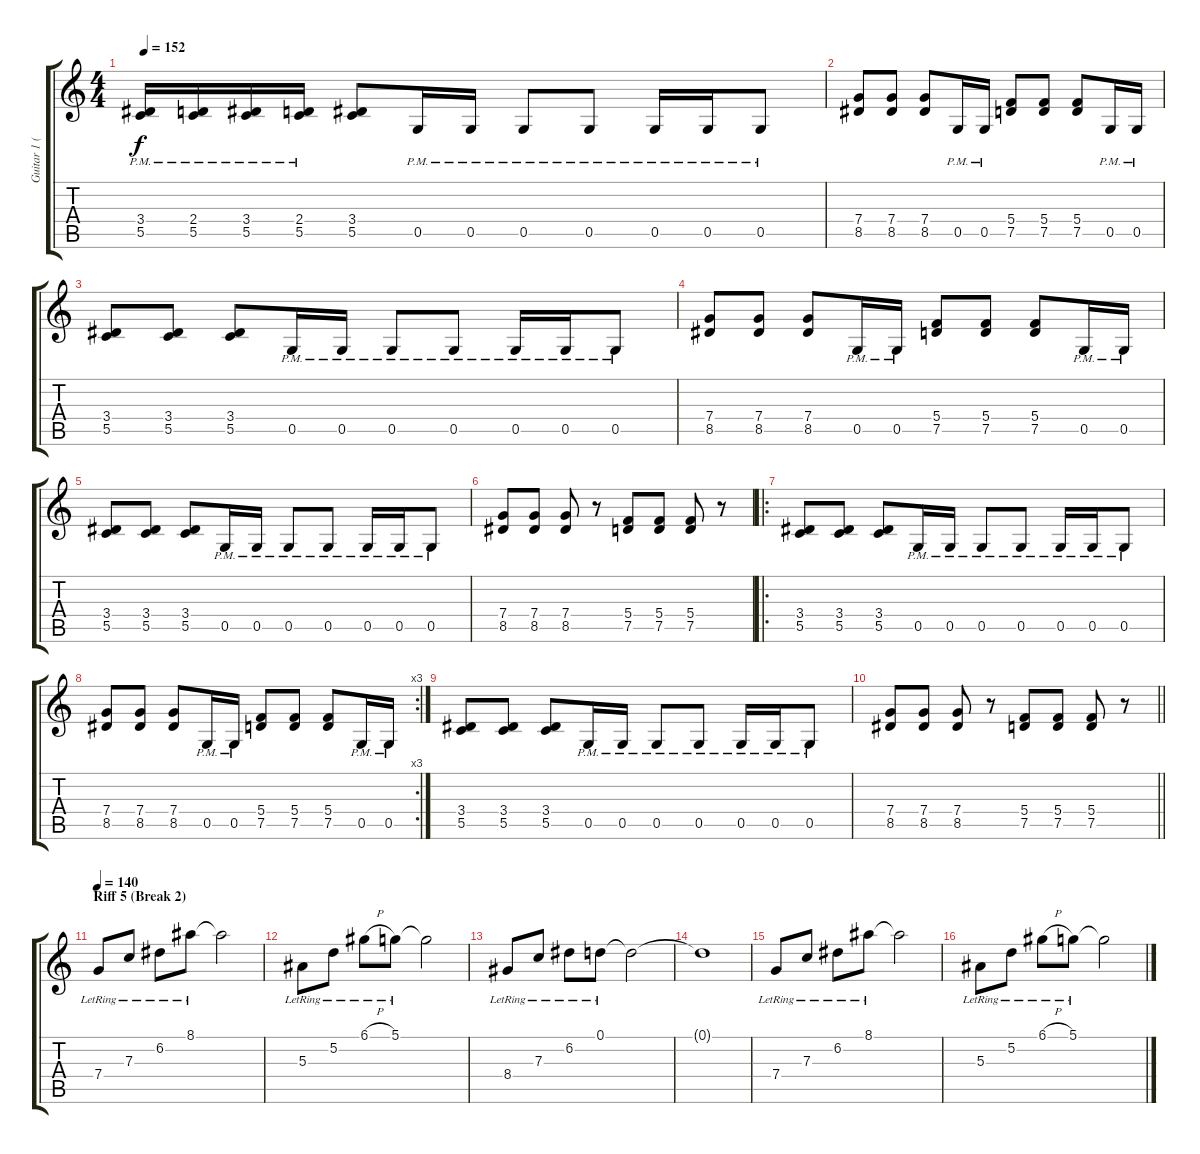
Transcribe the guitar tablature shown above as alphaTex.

\track ("Guitar 1 (Lead)" "Guitar 1 (") {instrument distortionguitar}
\staff {score tabs}
\tuning (D4 A3 F3 C3 G2 D2) {hide}
\ts (4 4)
\tempo 152
\clef g2
\ks c
(3.4{pm} 5.5{pm}).16{dy f} (2.4{pm} 5.5{pm}).16 (3.4{pm} 5.5{pm}).16 (2.4{pm} 5.5{pm}).16 (3.4 5.5).8 0.5{pm}.16 0.5{pm}.16 0.5{pm}.8 0.5{pm}.8 0.5{pm}.16 0.5{pm}.16 0.5{pm}.8 |
(7.4 8.5).8 (7.4 8.5).8 (7.4 8.5).8 0.5{pm}.16 0.5{pm}.16 (5.4 7.5).8 (5.4 7.5).8 (5.4 7.5).8 0.5{pm}.16 0.5{pm}.16 |
(3.4 5.5).8 (3.4 5.5).8 (3.4 5.5).8 0.5{pm}.16 0.5{pm}.16 0.5{pm}.8 0.5{pm}.8 0.5{pm}.16 0.5{pm}.16 0.5{pm}.8 |
(7.4 8.5).8 (7.4 8.5).8 (7.4 8.5).8 0.5{pm}.16 0.5{pm}.16 (5.4 7.5).8 (5.4 7.5).8 (5.4 7.5).8 0.5{pm}.16 0.5{pm}.16 |
(3.4 5.5).8 (3.4 5.5).8 (3.4 5.5).8 0.5{pm}.16 0.5{pm}.16 0.5{pm}.8 0.5{pm}.8 0.5{pm}.16 0.5{pm}.16 0.5{pm}.8 |
(7.4 8.5).8 (7.4 8.5).8 (7.4 8.5).8 r.8 (5.4 7.5).8 (5.4 7.5).8 (5.4 7.5).8 r.8 |
\ro
(3.4 5.5).8 (3.4 5.5).8 (3.4 5.5).8 0.5{pm}.16 0.5{pm}.16 0.5{pm}.8 0.5{pm}.8 0.5{pm}.16 0.5{pm}.16 0.5{pm}.8 |
\rc 3
(7.4 8.5).8 (7.4 8.5).8 (7.4 8.5).8 0.5{pm}.16 0.5{pm}.16 (5.4 7.5).8 (5.4 7.5).8 (5.4 7.5).8 0.5{pm}.16 0.5{pm}.16 |
(3.4 5.5).8 (3.4 5.5).8 (3.4 5.5).8 0.5{pm}.16 0.5{pm}.16 0.5{pm}.8 0.5{pm}.8 0.5{pm}.16 0.5{pm}.16 0.5{pm}.8 |
\barLineRight lightlight
(7.4 8.5).8 (7.4 8.5).8 (7.4 8.5).8 r.8 (5.4 7.5).8 (5.4 7.5).8 (5.4 7.5).8 r.8 |
\section ("" "Riff 5 (Break 2)")
\tempo 140
7.4{lr}.8 7.3{lr}.8 6.2{lr}.8 8.1{lr}.8 8.1{t}.2 |
5.3{lr}.8 5.2{lr}.8 6.1{h lr}.8 5.1{lr}.8 5.1{t}.2 |
8.4{lr}.8 7.3{lr}.8 6.2{lr}.8 0.1{lr}.8 0.1{t}.2 |
0.1{t}.1 |
7.4{lr}.8 7.3{lr}.8 6.2{lr}.8 8.1{lr}.8 8.1{t}.2 |
5.3{lr}.8 5.2{lr}.8 6.1{h lr}.8 5.1{lr}.8 5.1{t}.2
